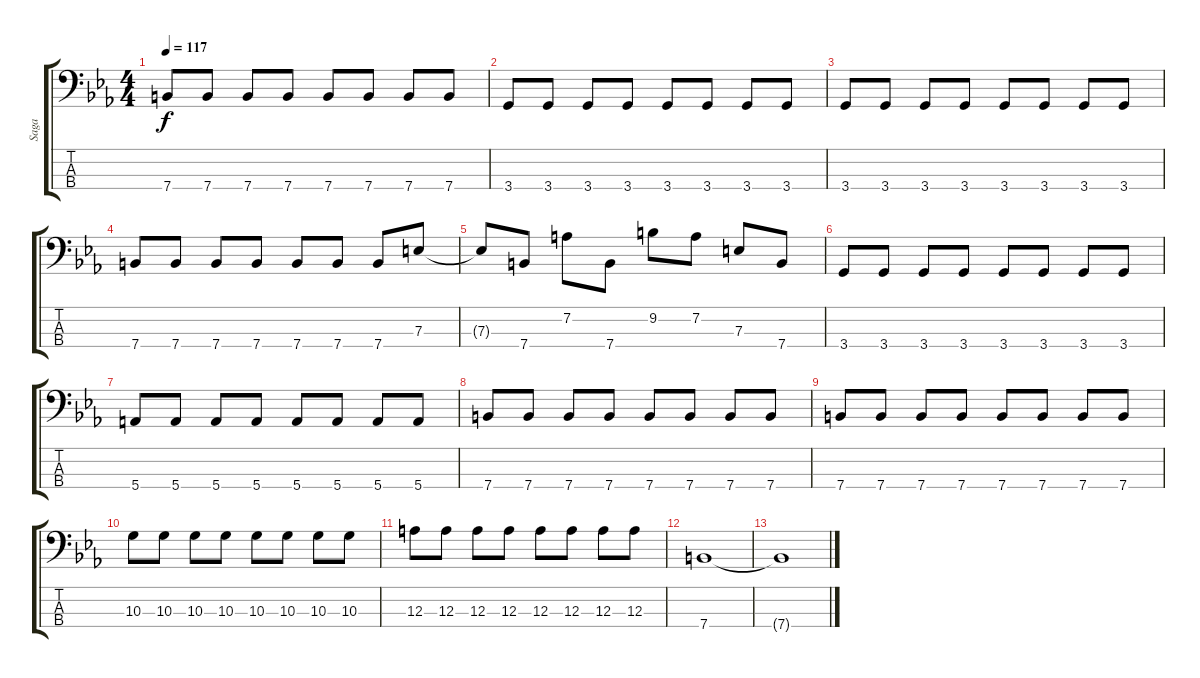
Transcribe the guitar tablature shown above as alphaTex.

\track ("Saga" "Saga") {instrument electricbasspick}
\staff {score tabs}
\tuning (G2 D2 A1 E1) {hide}
\ts (4 4)
\tempo 117
\clef f4
\ks eb
7.4.8{dy f} 7.4.8 7.4.8 7.4.8 7.4.8 7.4.8 7.4.8 7.4.8 |
3.4.8 3.4.8 3.4.8 3.4.8 3.4.8 3.4.8 3.4.8 3.4.8 |
3.4.8 3.4.8 3.4.8 3.4.8 3.4.8 3.4.8 3.4.8 3.4.8 |
7.4.8 7.4.8 7.4.8 7.4.8 7.4.8 7.4.8 7.4.8 7.3.8 |
7.3{t}.8 7.4.8 7.2.8 7.4.8 9.2.8 7.2.8 7.3.8 7.4.8 |
3.4.8 3.4.8 3.4.8 3.4.8 3.4.8 3.4.8 3.4.8 3.4.8 |
5.4.8 5.4.8 5.4.8 5.4.8 5.4.8 5.4.8 5.4.8 5.4.8 |
7.4.8 7.4.8 7.4.8 7.4.8 7.4.8 7.4.8 7.4.8 7.4.8 |
7.4.8 7.4.8 7.4.8 7.4.8 7.4.8 7.4.8 7.4.8 7.4.8 |
10.3.8 10.3.8 10.3.8 10.3.8 10.3.8 10.3.8 10.3.8 10.3.8 |
12.3.8 12.3.8 12.3.8 12.3.8 12.3.8 12.3.8 12.3.8 12.3.8 |
7.4.1 |
7.4{t}.1
